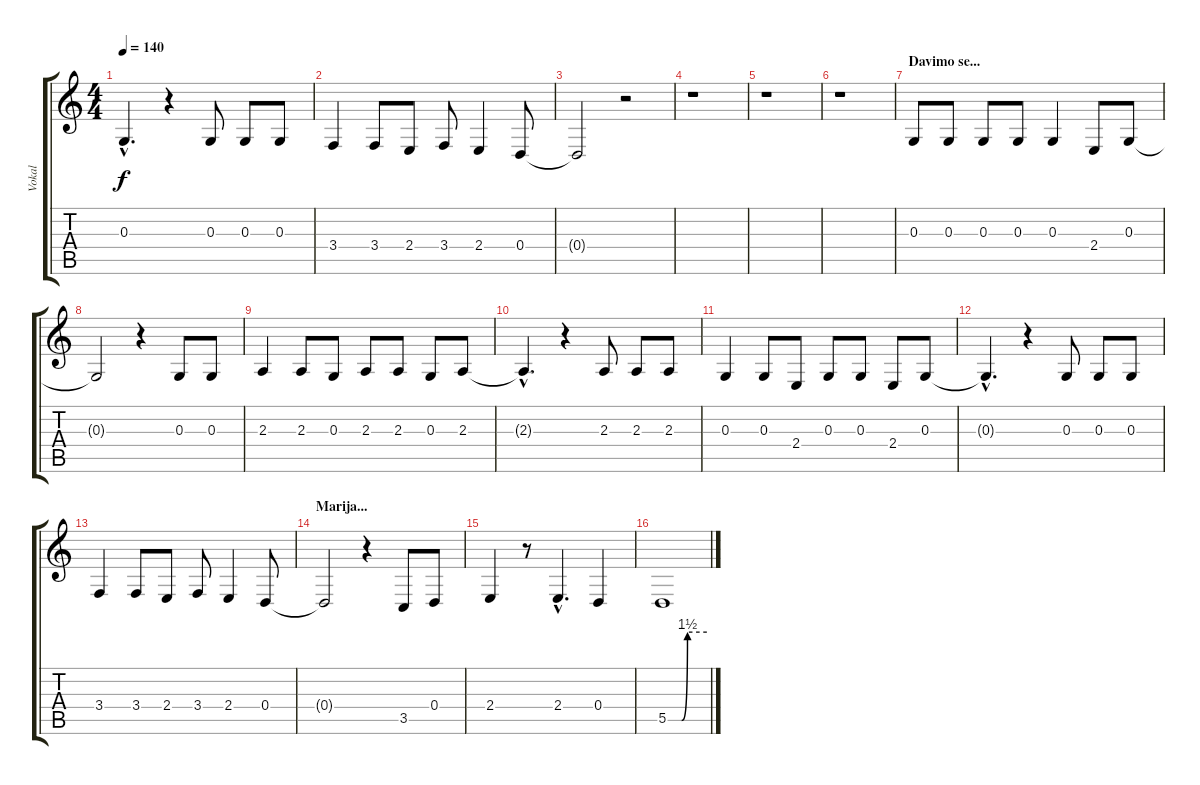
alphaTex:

\track ("Vokal" "Vokal") {instrument trumpet}
\staff {score tabs}
\tuning (E4 B3 G3 D3 A2 E2) {hide}
\ts (4 4)
\tempo 140
\clef g2
\ks c
0.3{hac t}.4{d dy f} r.4 0.3.8 0.3.8 0.3.8 |
3.4.4 3.4.8 2.4.8 3.4.8 2.4.4 0.4.8 |
0.4{t}.2 r.2 |
r.1 |
r.1 |
r.1 |
\section ("" "Davimo se...")
0.3.8 0.3.8 0.3.8 0.3.8 0.3.4 2.4.8 0.3.8 |
0.3{t}.2 r.4 0.3.8 0.3.8 |
2.3.4 2.3.8 0.3.8 2.3.8 2.3.8 0.3.8 2.3.8 |
2.3{hac t}.4{d} r.4 2.3.8 2.3.8 2.3.8 |
0.3.4 0.3.8 2.4.8 0.3.8 0.3.8 2.4.8 0.3.8 |
0.3{hac t}.4{d} r.4 0.3.8 0.3.8 0.3.8 |
3.4.4 3.4.8 2.4.8 3.4.8 2.4.4 0.4.8 |
\section ("" "Marija...")
0.4{t}.2 r.4 3.5.8 0.4.8 |
2.4.4 r.8 2.4{hac}.4{d} 0.4.4 |
5.5{be (custom 0 0 21 0 30 6 60 6)}.1
